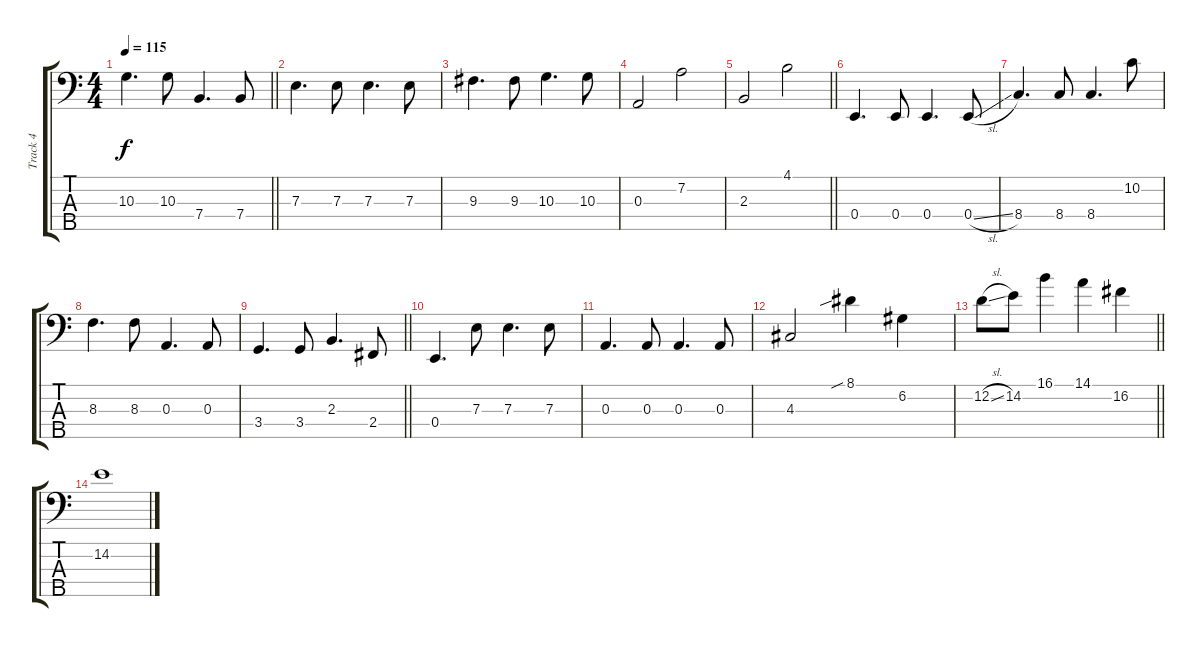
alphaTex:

\track ("Track 4" "Track 4") {instrument electricbassfinger}
\staff {score tabs}
\tuning (G2 D2 A1 E1 B0) {hide}
\ts (4 4)
\tempo 115
\clef f4
\barLineRight lightlight
\ks c
10.3.4{d dy f} 10.3.8 7.4.4{d} 7.4.8 |
7.3.4{d} 7.3.8 7.3.4{d} 7.3.8 |
9.3.4{d} 9.3.8 10.3.4{d} 10.3.8 |
0.3.2 7.2.2 |
\barLineRight lightlight
2.3.2 4.1.2 |
0.4.4{d} 0.4.8 0.4.4{d} 0.4{sl}.8 |
8.4.4{d} 8.4.8 8.4.4{d} 10.2.8 |
8.3.4{d} 8.3.8 0.3.4{d} 0.3.8 |
\barLineRight lightlight
3.4.4{d} 3.4.8 2.3.4{d} 2.4.8 |
0.4.4{d} 7.3.8 7.3.4{d} 7.3.8 |
0.3.4{d} 0.3.8 0.3.4{d} 0.3.8 |
4.3.2 8.1{sib}.4 6.2.4 |
\barLineRight lightlight
12.2{sl}.8 14.2.8 16.1.4 14.1.4 16.2.4 |
14.2.1
